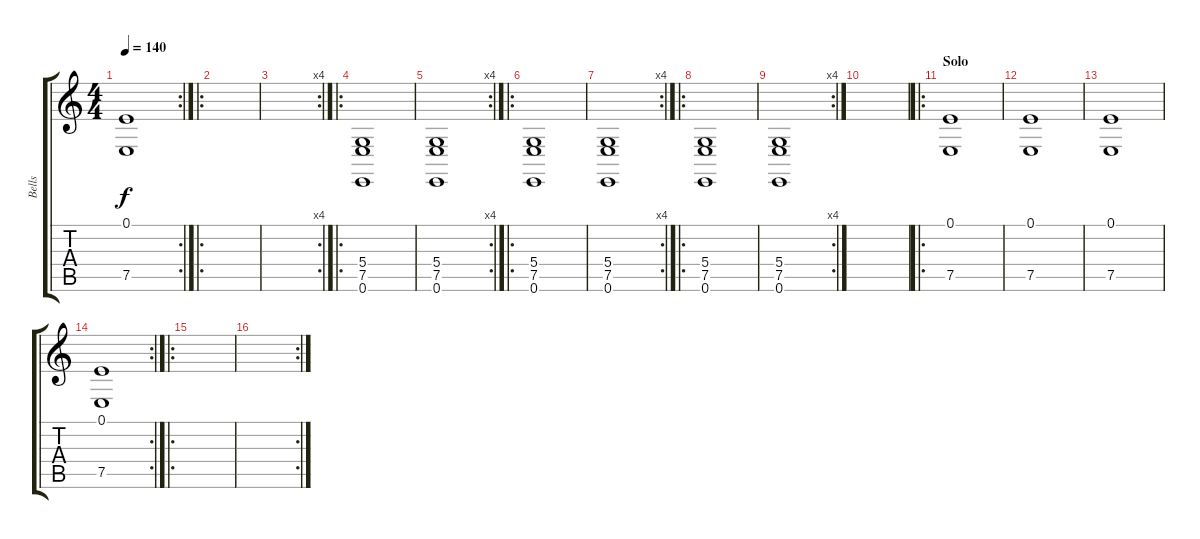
\track ("Bells" "Bells") {instrument tubularbells}
\staff {score tabs}
\tuning (E4 B3 G3 D3 A2 E2) {hide}
\rc 2
\ts (4 4)
\tempo 140
\clef g2
\ks c
(0.1 7.5).1{dy f} |
\ro
|
\rc 4
|
\ro
(5.4 7.5 0.6).1 |
\rc 4
(5.4 7.5 0.6).1 |
\ro
(5.4 7.5 0.6).1 |
\rc 4
(5.4 7.5 0.6).1 |
\ro
(5.4 7.5 0.6).1 |
\rc 4
(5.4 7.5 0.6).1 |
|
\ro
\section ("" "Solo")
(0.1 7.5).1 |
(0.1 7.5).1 |
(0.1 7.5).1 |
\rc 2
(0.1 7.5).1 |
\ro
|
\rc 2
